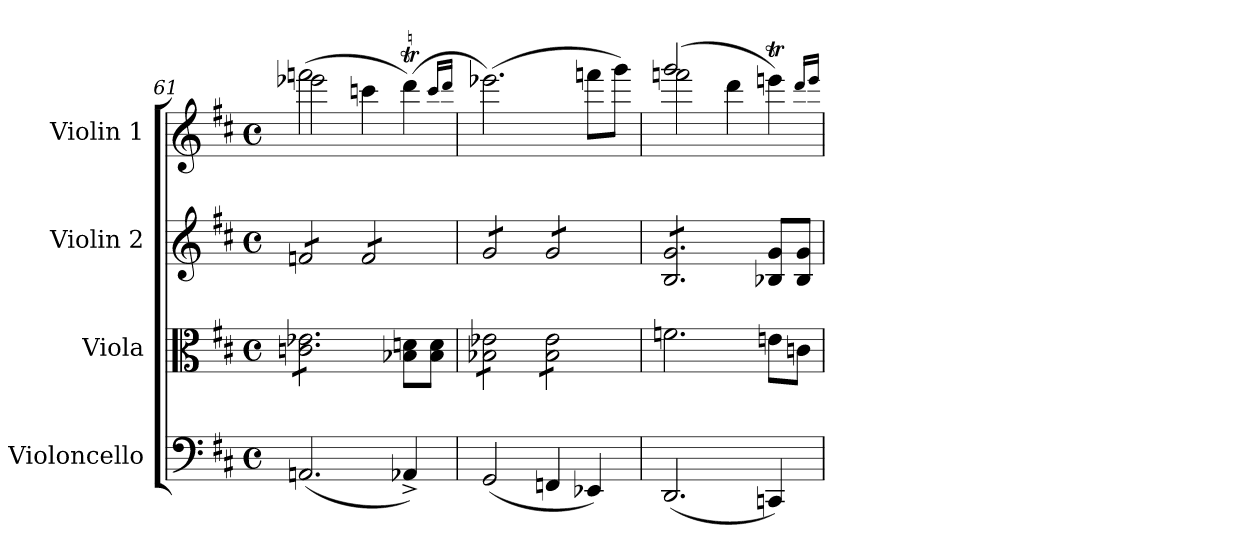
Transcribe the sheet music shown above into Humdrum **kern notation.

**kern	**kern	**kern	**kern
*part4	*part3	*part2	*part1
*staff4	*staff3	*staff2	*staff1
*I"Violoncello	*I"Viola	*I"Violin 2	*I"Violin 1
*I'Vc	*I'Vla	*I'Vln	*I'Vln
!!LO:LB:g=z
*clefF4	*clefC3	*clefG2	*clefG2
*k[f#c#]	*k[f#c#]	*k[f#c#]	*k[f#c#]
*M4/4	*M4/4	*M4/4	*M4/4
*met(c)	*met(c)	*met(c)	*met(c)
=61	=61	=61	=61
*	*	*	*^
*	*tremolo	*	*	*
*	*	*tremolo	*	*
(2.AAn/	8cn\ 8e-X\L	8fn/L	(2fffn\	2eee-X
.	8cn\ 8e-X\	8fn/	.	.
.	8cn\ 8e-X\	8fn/	.	.
.	8cn\ 8e-X\	8fn/J	.	.
.	8cn\ 8e-X\	8f/L	4cccn\	2ryy
.	8cn\ 8e-X\J	8f/	.	.
*	*Xtremolo	*	*	*
4AA-X^/)	8B-X\ 8dn\L	8f/	(4dddT\)	.
.	8B-\ 8d\J	8f/J	.	.
*	*	*	*v	*v
.	.	.	16qccc/LL
.	.	.	16qddd/JJ
=62	=62	=62	=62
*	*tremolo	*	*
(2GG/	8B-X\ 8e-X\L	8g/L	(2.eee-X\)
.	8B-X\ 8e-X\	8g/	.
.	8B-X\ 8e-X\	8g/	.
.	8B-X\ 8e-X\J	8g/J	.
4FFn/	8B-\ 8e-\L	8g/L	.
.	8B-\ 8e-\	8g/	.
4EE-X/)	8B-\ 8e-\	8g/	8fffn\L
.	8B-\ 8e-\J	8g/J	8ggg\J)
*	*Xtremolo	*	*
=63	=63	=63	=63
*	*	*	*^
(2.DD/	2.fn\	8B/ 8g/L	(2ggg/	2fffn\
.	.	8B/ 8g/	.	.
.	.	8B/ 8g/	.	.
.	.	8B/ 8g/	.	.
.	.	8B/ 8g/	4ddd\	2ryy
.	.	8B/ 8g/J	.	.
*	*	*Xtremolo	*	*
4CCn/)	8en\L	8B-X/ 8g/L	4eeent\)	.
.	8cn\J	8B-/ 8g/J	.	.
*	*	*	*v	*v
.	.	.	16qddd/LL
.	.	.	16qeee/JJ
=	=	=	=
*-	*-	*-	*-
